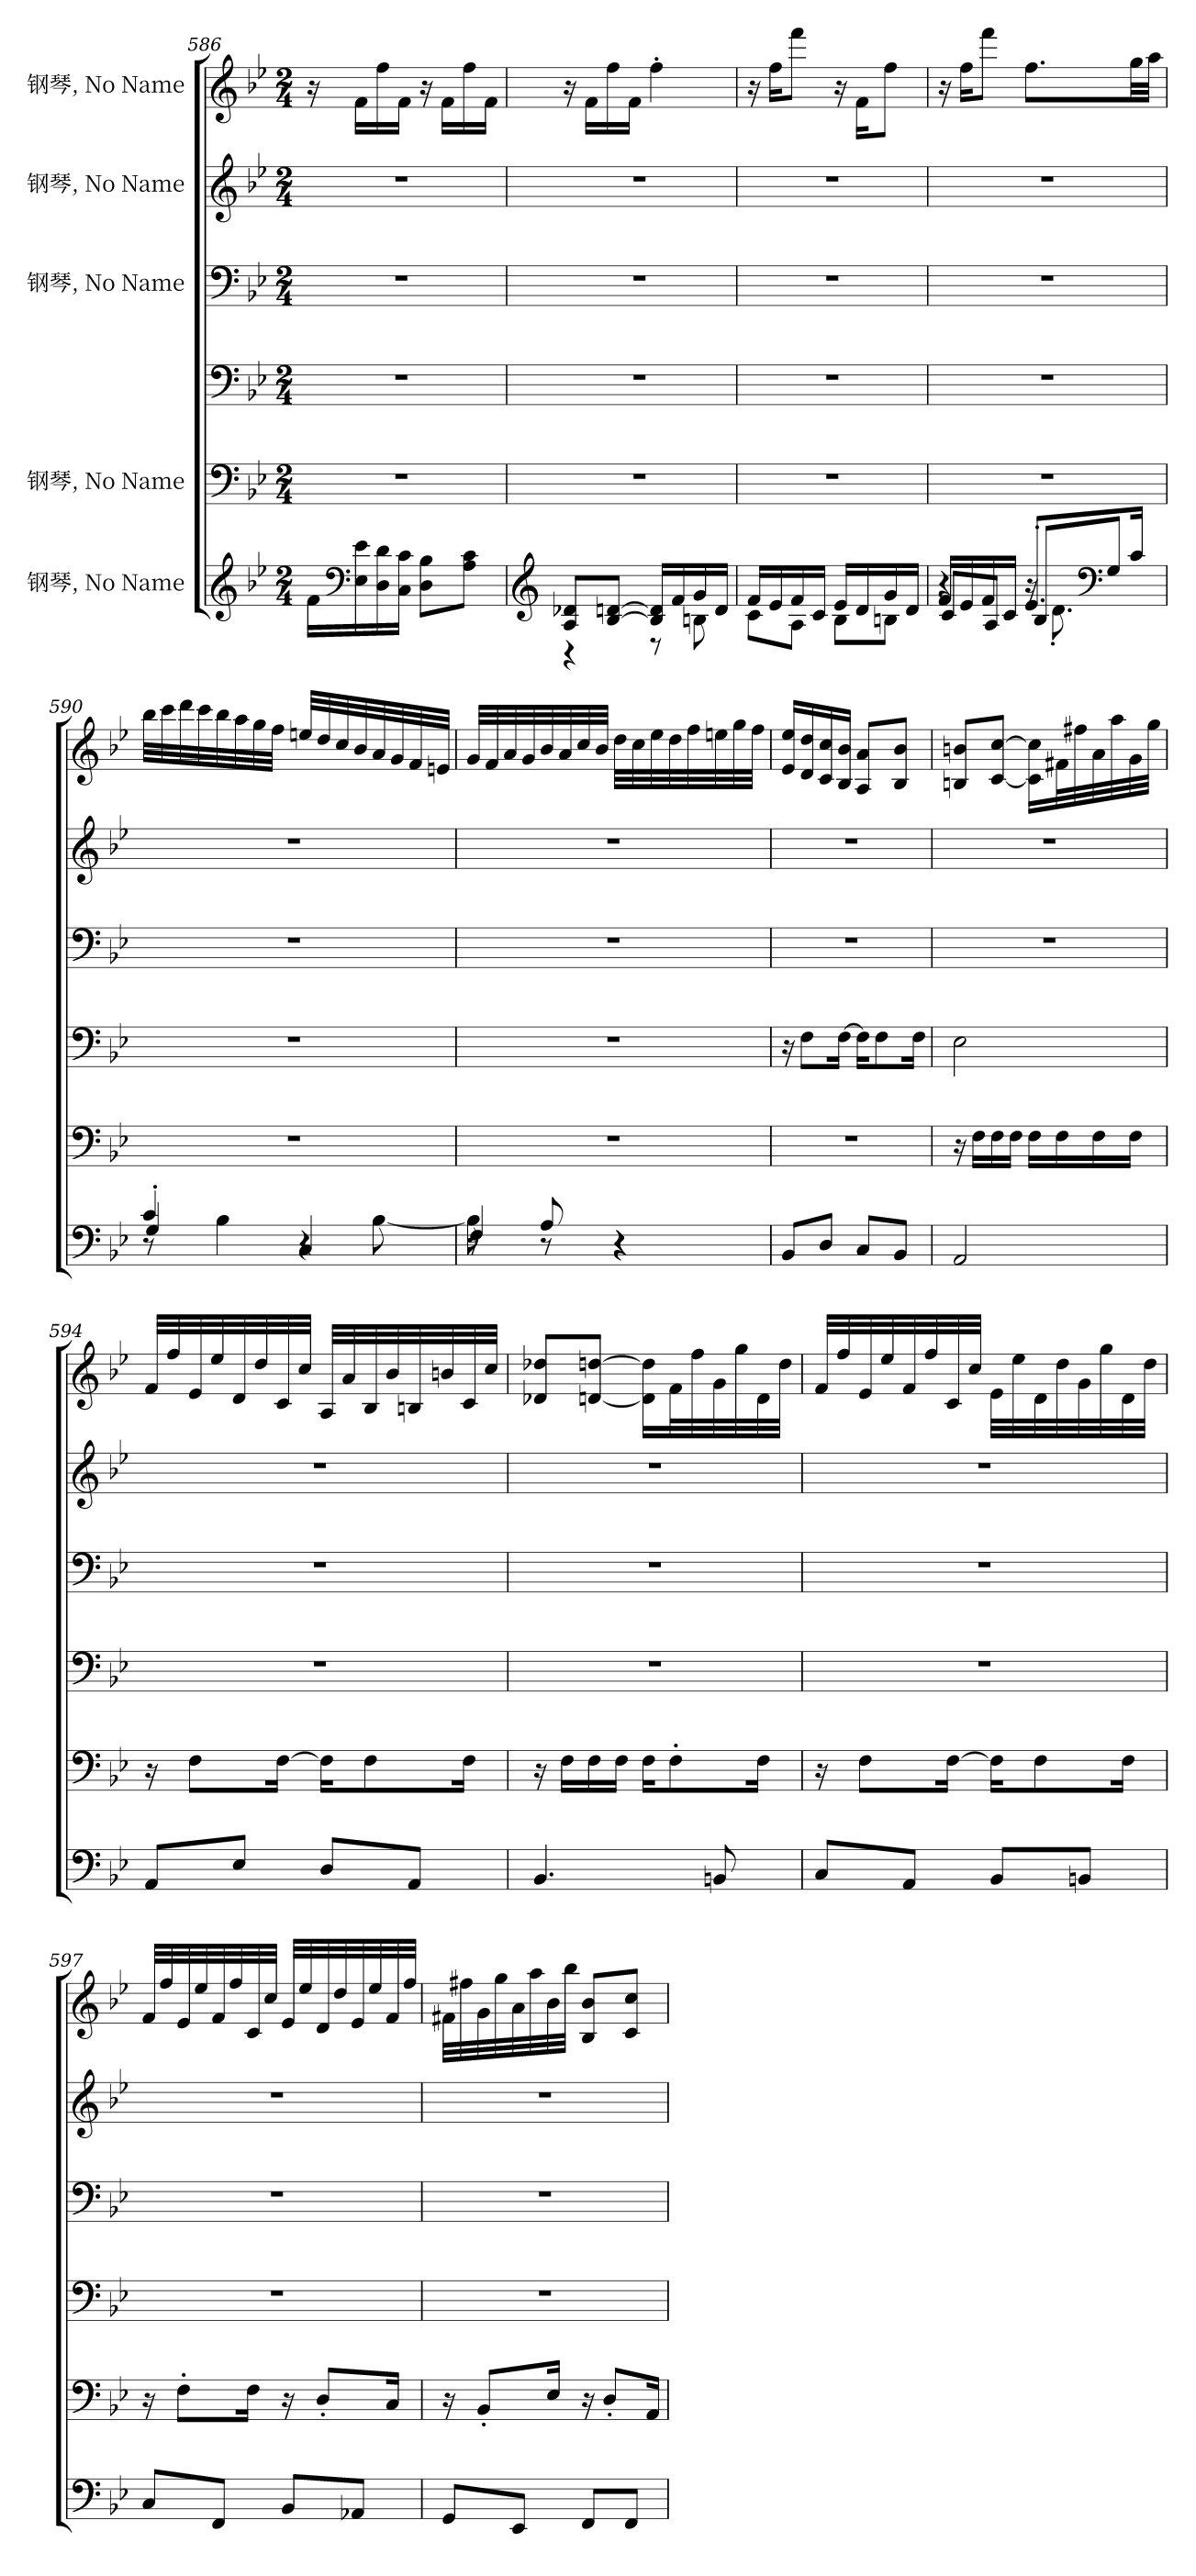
**kern	**kern	**kern	**kern	**kern	**kern
*part5	*part4	*part4	*part3	*part2	*part1
*staff6	*staff5	*staff4	*staff3	*staff2	*staff1
*I"钢琴, No Name	*I"钢琴, No Name	*	*I"钢琴, No Name	*I"钢琴, No Name	*I"钢琴, No Name
*clefG2	*clefF4	*clefF4	*clefF4	*clefG2	*clefG2
*k[b-e-]	*k[b-e-]	*k[b-e-]	*k[b-e-]	*k[b-e-]	*k[b-e-]
*M2/4	*M2/4	*M2/4	*M2/4	*M2/4	*M2/4
=586	=586	=586	=586	=586	=586
16f\LL	2r	2r	2r	2r	16r
*clefF4	*	*	*	*	*
16E-\ 16e-\	.	.	.	.	16f\LL
16D\ 16d\	.	.	.	.	16ff\
16C\ 16c\JJ	.	.	.	.	16f\JJ
8D\ 8B-\L	.	.	.	.	16r
.	.	.	.	.	16f\LL
8A\ 8c\J	.	.	.	.	16ff\
.	.	.	.	.	16f\JJ
!!LO:PB:g=z
=587	=587	=587	=587	=587	=587
*clefG2	*	*	*	*	*
*^	*	*	*	*	*
8A/ 8d-X/L	4r	2r	2r	2r	2r	16r
.	.	.	.	.	.	16f\LL
[8B-/ [8dn/J	.	.	.	.	.	16ff\
.	.	.	.	.	.	16f\JJ
16B-/] 16d/]LL	8r	.	.	.	.	4ff'\
16f/	.	.	.	.	.	.
16g/	8Bn\	.	.	.	.	.
16d/JJ	.	.	.	.	.	.
=588	=588	=588	=588	=588	=588	=588
16f/LL	8c\L	2r	2r	2r	2r	16r
16e-/	.	.	.	.	.	16ff\KL
16f/	8A\J	.	.	.	.	8fff\J
16c/JJ	.	.	.	.	.	.
16e-/LL	8B-\L	.	.	.	.	16r
16d/	.	.	.	.	.	16f\KL
16g/	8Bn\J	.	.	.	.	8ff\J
16d/JJ	.	.	.	.	.	.
=589	=589	=589	=589	=589	=589	=589
*	*^	*	*	*	*	*
16f/LL	4r	8c/L	2r	2r	2r	2r	16r
16e-/	.	.	.	.	.	.	16ff\KL
16f/	.	8A/J	.	.	.	.	8fff\J
16c/JJ	.	.	.	.	.	.	.
8.e-'/L	16r	8B-/L	.	.	.	.	8.ff\L
.	8.d'\	.	.	.	.	.	.
*clefF4	*	*	*	*	*	*	*
.	.	8G/J	.	.	.	.	.
16c/Jk	.	.	.	.	.	.	32gg\LL
.	.	.	.	.	.	.	32aa\JJJ
!!LO:LB:g=z
=590	=590	=590	=590	=590	=590	=590	=590
4c'/	8r	4G/	2r	2r	2r	2r	32bb-\LLL
.	.	.	.	.	.	.	32ccc\
.	.	.	.	.	.	.	32ddd\
.	.	.	.	.	.	.	32ccc\
.	4B-\	.	.	.	.	.	32bb-\
.	.	.	.	.	.	.	32aa\
.	.	.	.	.	.	.	32gg\
.	.	.	.	.	.	.	32ff\JJJ
4r	.	4C/	.	.	.	.	32een/LLL
.	.	.	.	.	.	.	32dd/
.	.	.	.	.	.	.	32cc/
.	.	.	.	.	.	.	32b-/
.	[8B-\	.	.	.	.	.	32a/
.	.	.	.	.	.	.	32g/
.	.	.	.	.	.	.	32f/
*	*	*	*	*	*	*	*MM92
.	.	.	.	.	.	.	32en/JJJ
=591	=591	=591	=591	=591	=591	=591	=591
8r	8B-\]	4F/	2r	2r	2r	2r	32g/LLL
.	.	.	.	.	.	.	32f/
.	.	.	.	.	.	.	32a/
.	.	.	.	.	.	.	32g/
8A/	8r	.	.	.	.	.	32b-/
.	.	.	.	.	.	.	32a/
.	.	.	.	.	.	.	32cc/
.	.	.	.	.	.	.	32b-/JJJ
4r	4r	4r	.	.	.	.	32dd\LLL
.	.	.	.	.	.	.	32cc\
.	.	.	.	.	.	.	32ee-\
.	.	.	.	.	.	.	32dd\
.	.	.	.	.	.	.	32ff\
*	*	*	*	*	*	*	*MM92
.	.	.	.	.	.	.	32een\
*	*	*	*	*	*	*	*MM80
.	.	.	.	.	.	.	32gg\
.	.	.	.	.	.	.	32ff\JJJ
*v	*v	*v	*	*	*	*	*
!!LO:PB:g=z
=592	=592	=592	=592	=592	=592
*	*	*	*	*	*MM96
8BB-/L	2r	16r	2r	2r	16e-/ 16ee-/LL
.	.	8F\L	.	.	16d/ 16dd/
8D/J	.	.	.	.	16c/ 16cc/
.	.	[16F\Jk	.	.	16B-/ 16b-/JJ
8C/L	.	16F\KL]	.	.	8A/ 8a/L
.	.	8F\	.	.	.
8BB-/J	.	.	.	.	8B-/ 8b-/J
.	.	16F\Jk	.	.	.
=593	=593	=593	=593	=593	=593
2AA/	16r	2E-\	2r	2r	8Bn/ 8bn/L
.	16F\LL	.	.	.	.
.	16F\	.	.	.	[8c/ [8cc/J
.	16F\JJ	.	.	.	.
.	16F\LL	.	.	.	16c\] 16cc\]LL
.	16F\	.	.	.	32f#X\L
*	*	*	*	*	*MM96
.	.	.	.	.	32ff#X\
.	16F\	.	.	.	32a\
.	.	.	.	.	32aa\
.	16F\JJ	.	.	.	32g\
.	.	.	.	.	32gg\JJJ
=594	=594	=594	=594	=594	=594
8AA/L	16r	2r	2r	2r	32f/LLL
.	.	.	.	.	32ff/
.	8F\L	.	.	.	32e-/
.	.	.	.	.	32ee-/
8E-/J	.	.	.	.	32d/
.	.	.	.	.	32dd/
.	[16F\Jk	.	.	.	32c/
.	.	.	.	.	32cc/JJJ
8D/L	16F\KL]	.	.	.	32A/LLL
.	.	.	.	.	32a/
.	8F\	.	.	.	32B-/
.	.	.	.	.	32b-/
8AA/J	.	.	.	.	32Bn/
.	.	.	.	.	32bn/
.	16F\Jk	.	.	.	32c/
*	*	*	*	*	*MM94
.	.	.	.	.	32cc/JJJ
!!LO:LB:g=z
=595	=595	=595	=595	=595	=595
4.BB-/	16r	2r	2r	2r	8d-X/ 8dd-X/L
.	16F\LL	.	.	.	.
.	16F\	.	.	.	[8dn/ [8ddn/J
.	16F\JJ	.	.	.	.
.	16F\KL	.	.	.	16d\] 16dd\]LL
.	8F'\	.	.	.	32f\L
*	*	*	*	*	*MM96
.	.	.	.	.	32ff\
8BBn/	.	.	.	.	32g\
.	.	.	.	.	32gg\
.	16F\Jk	.	.	.	32d\
.	.	.	.	.	32dd\JJJ
=596	=596	=596	=596	=596	=596
8C/L	16r	2r	2r	2r	32f/LLL
.	.	.	.	.	32ff/
.	8F\L	.	.	.	32e-/
.	.	.	.	.	32ee-/
8AA/J	.	.	.	.	32f/
.	.	.	.	.	32ff/
.	[16F\Jk	.	.	.	32c/
.	.	.	.	.	32cc/JJJ
8BB-/L	16F\KL]	.	.	.	32e-\LLL
.	.	.	.	.	32ee-\
.	8F\	.	.	.	32d\
.	.	.	.	.	32dd\
8BBn/J	.	.	.	.	32g\
.	.	.	.	.	32gg\
.	16F\Jk	.	.	.	32d\
.	.	.	.	.	32dd\JJJ
=597	=597	=597	=597	=597	=597
8C/L	16r	2r	2r	2r	32f/LLL
.	.	.	.	.	32ff/
.	8F'\L	.	.	.	32e-/
.	.	.	.	.	32ee-/
8FF/J	.	.	.	.	32f/
.	.	.	.	.	32ff/
.	16F\Jk	.	.	.	32c/
.	.	.	.	.	32cc/JJJ
8BB-/L	16r	.	.	.	32e-/LLL
.	.	.	.	.	32ee-/
.	8D'/L	.	.	.	32d/
.	.	.	.	.	32dd/
8AA-X/J	.	.	.	.	32e-/
.	.	.	.	.	32ee-/
.	16C/Jk	.	.	.	32f/
.	.	.	.	.	32ff/JJJ
!!LO:PB:g=z
=598	=598	=598	=598	=598	=598
8GG/L	16r	2r	2r	2r	32f#X\LLL
.	.	.	.	.	32ff#X\
.	8BB-'/L	.	.	.	32g\
.	.	.	.	.	32gg\
8EE-/J	.	.	.	.	32a\
.	.	.	.	.	32aa\
.	16E-/Jk	.	.	.	32b-\
.	.	.	.	.	32bb-\JJJ
8FF/L	16r	.	.	.	8B-/ 8b-/L
.	8D'/L	.	.	.	.
8FF/J	.	.	.	.	8c/ 8cc/J
.	16AA/Jk	.	.	.	.
=	=	=	=	=	=
*-	*-	*-	*-	*-	*-
